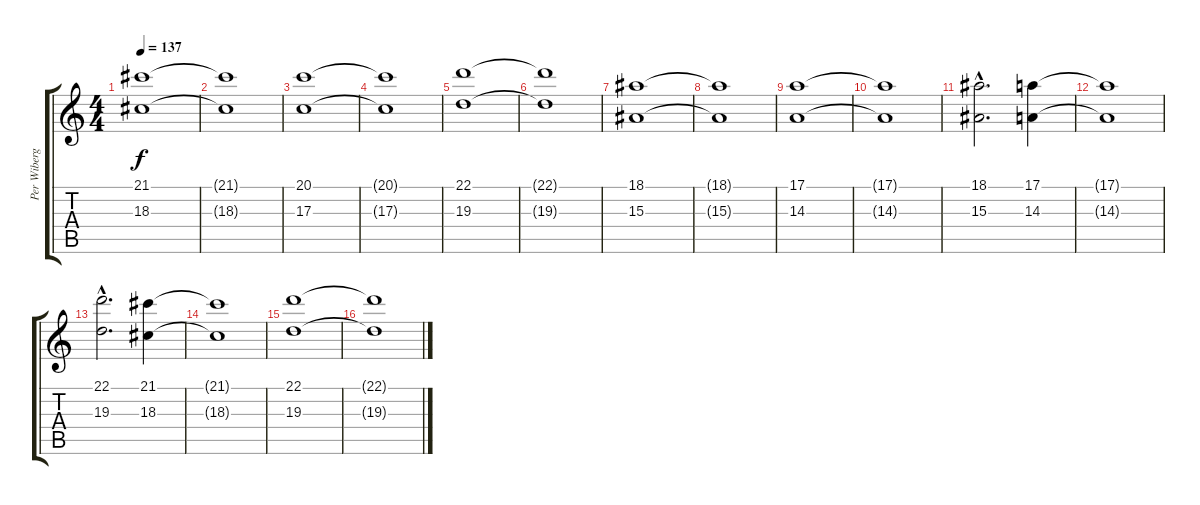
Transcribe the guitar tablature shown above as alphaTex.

\track ("Per Wiberg" "Per Wiberg") {instrument synthstrings1}
\staff {score tabs}
\tuning (E4 B3 G3 D3 A2 E2) {hide}
\ts (4 4)
\tempo 137
\clef g2
\ks c
(21.1 18.3).1{dy f} |
(21.1{t} 18.3{t}).1 |
(20.1 17.3).1 |
(20.1{t} 17.3{t}).1 |
(22.1 19.3).1 |
(22.1{t} 19.3{t}).1 |
(18.1 15.3).1 |
(18.1{t} 15.3{t}).1 |
(17.1 14.3).1 |
(17.1{t} 14.3{t}).1 |
(18.1{hac} 15.3{hac}).2{d} (17.1 14.3).4 |
(17.1{t} 14.3{t}).1 |
(22.1{hac} 19.3{hac}).2{d} (21.1 18.3).4 |
(21.1{t} 18.3{t}).1 |
(22.1 19.3).1 |
(22.1{t} 19.3{t}).1
